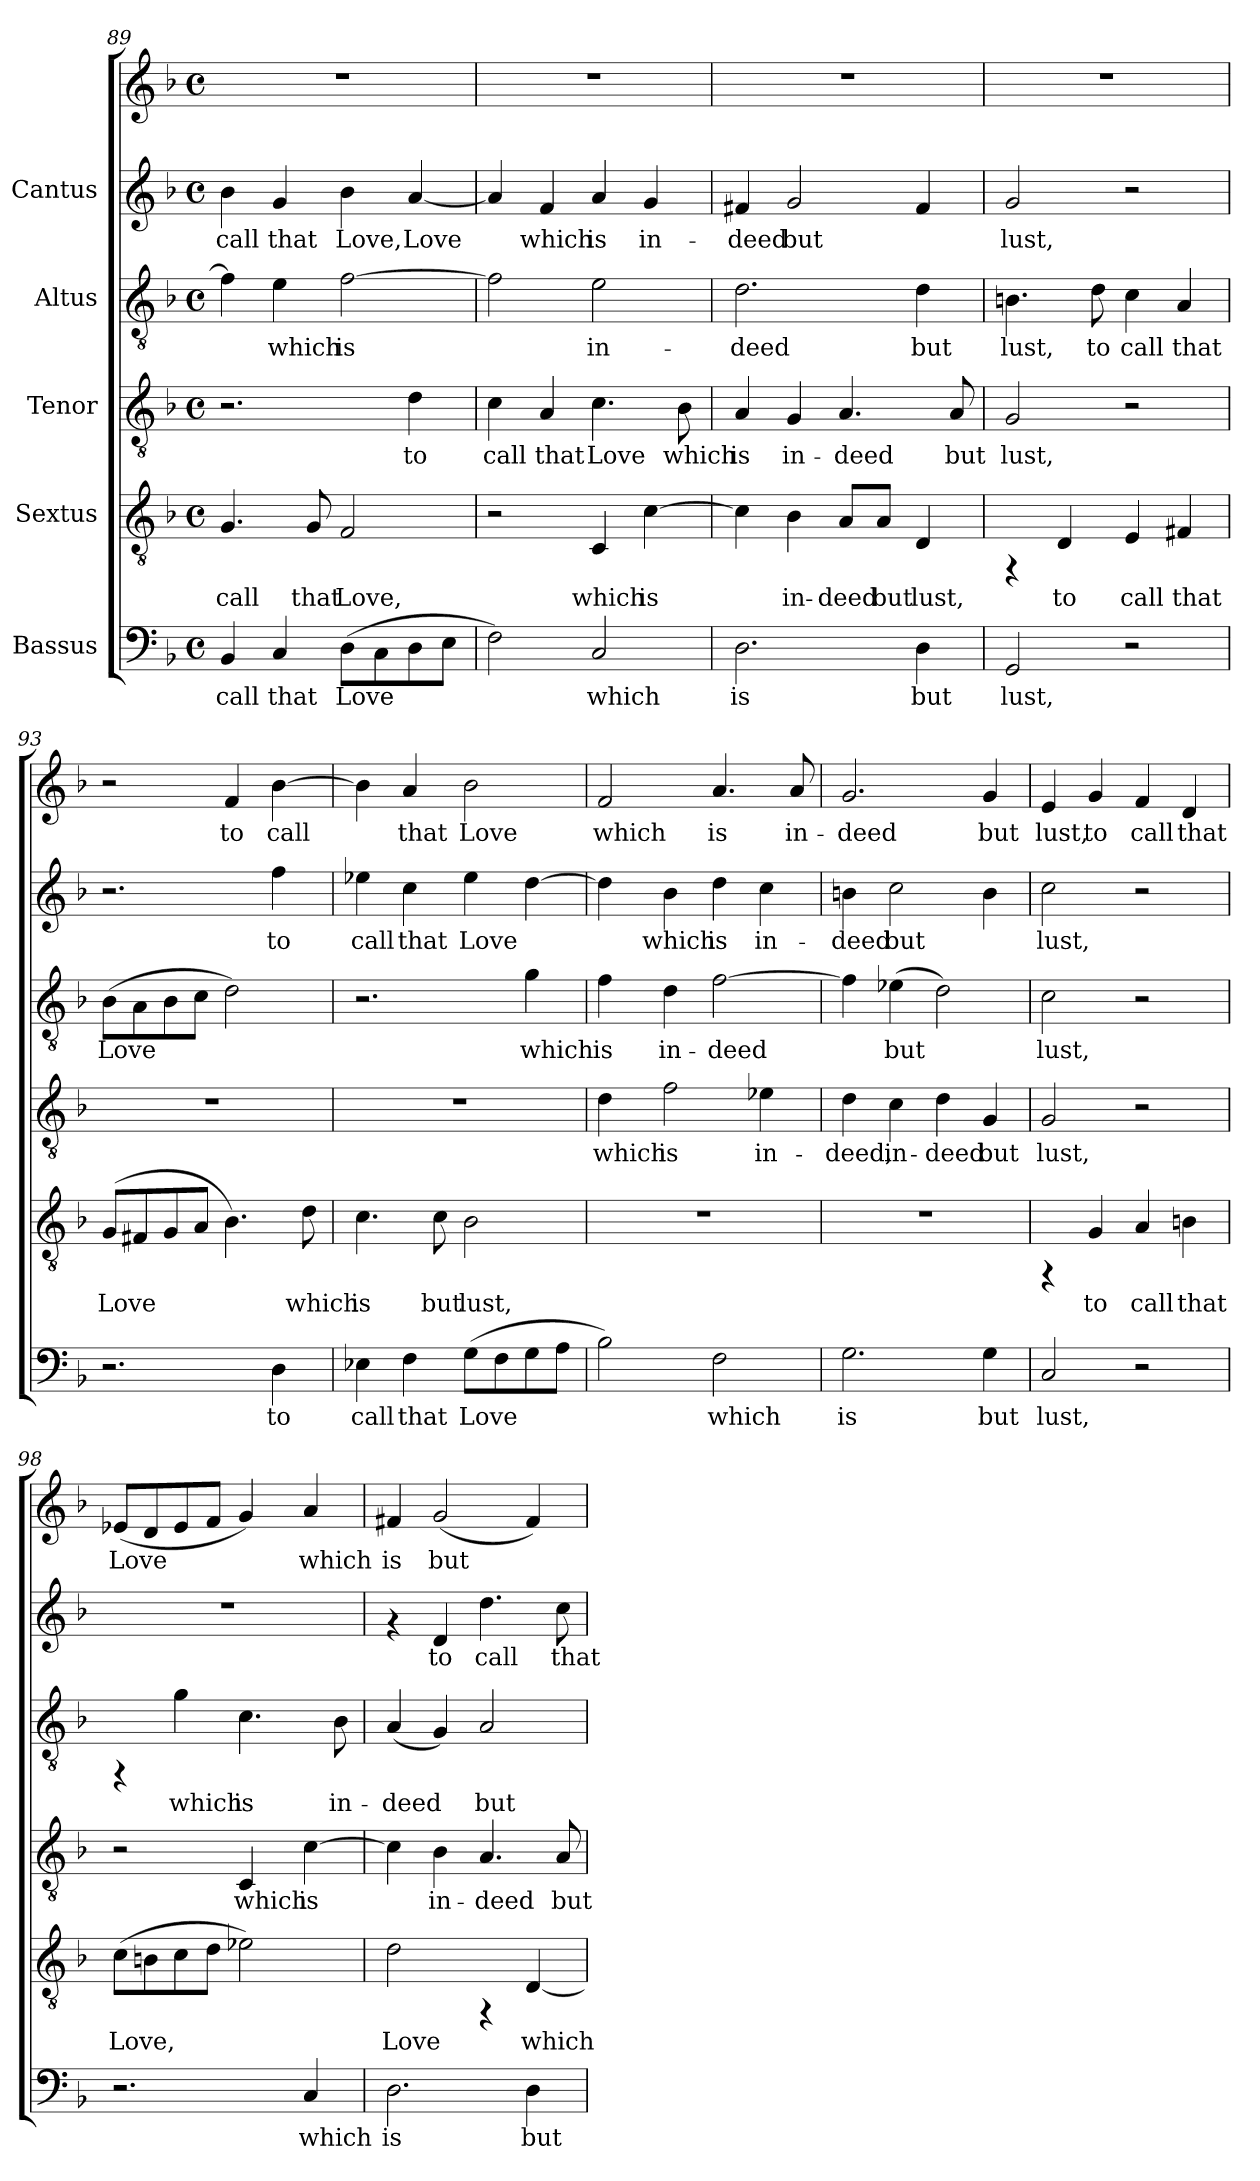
**kern	**text	**kern	**text	**kern	**text	**kern	**text	**kern	**text	**kern	**text
*part5	*part5	*part4	*part4	*part3	*part3	*part2	*part2	*part1	*part1	*part1	*part1
*staff6	*staff6	*staff5	*staff5	*staff4	*staff4	*staff3	*staff3	*staff2	*staff2	*staff1	*staff1
*I"Bassus	*	*I"Sextus	*	*I"Tenor	*	*I"Altus	*	*I"Cantus	*	*	*
!!LO:PB:g=z
*clefF4	*	*clefGv2	*	*clefGv2	*	*clefGv2	*	*clefG2	*	*clefG2	*
*k[b-]	*	*k[b-]	*	*k[b-]	*	*k[b-]	*	*k[b-]	*	*k[b-]	*
*F:	*	*F:	*	*F:	*	*F:	*	*F:	*	*F:	*
*M4/4	*	*M4/4	*	*M4/4	*	*M4/4	*	*M4/4	*	*M4/4	*
*met(c)	*	*met(c)	*	*met(c)	*	*met(c)	*	*met(c)	*	*met(c)	*
=89	=89	=89	=89	=89	=89	=89	=89	=89	=89	=89	=89
!	!LO:LY:b:cj	!	!LO:LY:b:cj	!	!	!	!LO:LY:b:cj	!	!LO:LY:b:cj	!	!
4BB-/	call	4.G/	call	2.r	.	4f\]	.	4b-\	call	1r	.
!	!LO:LY:b:cj	!	!	!	!	!	!LO:LY:b:cj	!	!LO:LY:b:cj	!	!
4C/	that	.	.	.	.	4e\	which	4g/	that	.	.
!	!	!	!LO:LY:b:cj	!	!	!	!	!	!	!	!
.	.	8G/	that	.	.	.	.	.	.	.	.
!	!LO:LY:b:cj	!	!LO:LY:b:cj	!	!	!	!LO:LY:b:cj	!	!LO:LY:b:cj	!	!
(>8D\L	Love	2F/	Love,	.	.	[>2f\	is	4b-\	Love,	.	.
!	!LO:LY:b:cj	!	!	!	!	!	!	!	!	!	!
8C\	.	.	.	.	.	.	.	.	.	.	.
!	!LO:LY:b:cj	!	!	!	!LO:LY:b:cj	!	!	!	!LO:LY:b:cj	!	!
8D\	.	.	.	4d\	to	.	.	[<4a/	Love	.	.
!	!LO:LY:b:cj	!	!	!	!	!	!	!	!	!	!
8E\J	.	.	.	.	.	.	.	.	.	.	.
=90	=90	=90	=90	=90	=90	=90	=90	=90	=90	=90	=90
!	!LO:LY:b:cj	!	!	!	!LO:LY:b:cj	!	!LO:LY:b:cj	!	!LO:LY:b:cj	!	!
2F\)	.	2r	.	4c\	call	2f\]	.	4a/]	.	1r	.
!	!	!	!	!	!LO:LY:b:cj	!	!	!	!LO:LY:b:cj	!	!
.	.	.	.	4A/	that	.	.	4f/	which	.	.
!	!LO:LY:b:cj	!	!LO:LY:b:cj	!	!LO:LY:b:cj	!	!LO:LY:b:cj	!	!LO:LY:b:cj	!	!
2C/	which	4C/	which	4.c\	Love	2e\	in-	4a/	is	.	.
!	!	!	!LO:LY:b:cj	!	!	!	!	!	!LO:LY:b:cj	!	!
.	.	[>4c\	is	.	.	.	.	4g/	in-	.	.
!	!	!	!	!	!LO:LY:b:cj	!	!	!	!	!	!
.	.	.	.	8B-\	which	.	.	.	.	.	.
=91	=91	=91	=91	=91	=91	=91	=91	=91	=91	=91	=91
!	!LO:LY:b:cj	!	!LO:LY:b:cj	!	!LO:LY:b:cj	!	!LO:LY:b:cj	!	!LO:LY:b:cj	!	!
2.D\	is	4c\]	.	4A/	is	2.d\	-deed	4f#X/	-deed	1r	.
!	!	!	!LO:LY:b:cj	!	!LO:LY:b:cj	!	!	!	!LO:LY:b:cj	!	!
.	.	4B-\	in-	4G/	in-	.	.	2g/	but	.	.
!	!	!	!LO:LY:b:cj	!	!LO:LY:b:cj	!	!	!	!	!	!
.	.	8A/L	-deed	4.A/	-deed	.	.	.	.	.	.
!	!	!	!LO:LY:b:cj	!	!	!	!	!	!	!	!
.	.	8A/J	but	.	.	.	.	.	.	.	.
!	!LO:LY:b:cj	!	!LO:LY:b:cj	!	!	!	!LO:LY:b:cj	!	!LO:LY:b:cj	!	!
4D\	but	4D/	lust,	.	.	4d\	but	4f#/	.	.	.
!	!	!	!	!	!LO:LY:b:cj	!	!	!	!	!	!
.	.	.	.	8A/	but	.	.	.	.	.	.
=92	=92	=92	=92	=92	=92	=92	=92	=92	=92	=92	=92
!	!LO:LY:b:cj	!	!	!	!LO:LY:b:cj	!	!LO:LY:b:cj	!	!LO:LY:b:cj	!	!
2GG/	lust,	4rFF	.	2G/	lust,	4.Bn\	lust,	2g/	lust,	1r	.
!	!	!	!LO:LY:b:cj	!	!	!	!	!	!	!	!
.	.	4D/	to	.	.	.	.	.	.	.	.
!	!	!	!	!	!	!	!LO:LY:b:cj	!	!	!	!
.	.	.	.	.	.	8d\	to	.	.	.	.
!	!	!	!LO:LY:b:cj	!	!	!	!LO:LY:b:cj	!	!	!	!
2r	.	4E/	call	2r	.	4c\	call	2r	.	.	.
!	!	!	!LO:LY:b:cj	!	!	!	!LO:LY:b:cj	!	!	!	!
.	.	4F#X/	that	.	.	4A/	that	.	.	.	.
!!LO:LB:g=z
=93	=93	=93	=93	=93	=93	=93	=93	=93	=93	=93	=93
!	!	!	!LO:LY:b:cj	!	!	!	!LO:LY:b:cj	!	!	!	!
2.r	.	(<8G/L	Love	1r	.	(>8B-\L	Love	2.r	.	2r	.
!	!	!	!LO:LY:b:cj	!	!	!	!LO:LY:b:cj	!	!	!	!
.	.	8F#X/	.	.	.	8A\	.	.	.	.	.
!	!	!	!LO:LY:b:cj	!	!	!	!LO:LY:b:cj	!	!	!	!
.	.	8G/	.	.	.	8B-\	.	.	.	.	.
!	!	!	!LO:LY:b:cj	!	!	!	!LO:LY:b:cj	!	!	!	!
.	.	8A/J	.	.	.	8c\J	.	.	.	.	.
!	!	!	!LO:LY:b:cj	!	!	!	!LO:LY:b:cj	!	!	!	!LO:LY:b:cj
.	.	4.B-\)	.	.	.	2d\)	.	.	.	4f/	to
!	!LO:LY:b:cj	!	!	!	!	!	!	!	!LO:LY:b:cj	!	!LO:LY:b:cj
4D\	to	.	.	.	.	.	.	4ff\	to	[>4b-\	call
!	!	!	!LO:LY:b:cj	!	!	!	!	!	!	!	!
.	.	8d\	which	.	.	.	.	.	.	.	.
=94	=94	=94	=94	=94	=94	=94	=94	=94	=94	=94	=94
!	!LO:LY:b:cj	!	!LO:LY:b:cj	!	!	!	!	!	!LO:LY:b:cj	!	!LO:LY:b:cj
4E-X\	call	4.c\	is	1r	.	2.r	.	4ee-X\	call	4b-\]	.
!	!LO:LY:b:cj	!	!	!	!	!	!	!	!LO:LY:b:cj	!	!LO:LY:b:cj
4F\	that	.	.	.	.	.	.	4cc\	that	4a/	that
!	!	!	!LO:LY:b:cj	!	!	!	!	!	!	!	!
.	.	8c\	but	.	.	.	.	.	.	.	.
!	!LO:LY:b:cj	!	!LO:LY:b:cj	!	!	!	!	!	!LO:LY:b:cj	!	!LO:LY:b:cj
(>8G\L	Love	2B-\	lust,	.	.	.	.	4ee-\	Love	2b-\	Love
!	!LO:LY:b:cj	!	!	!	!	!	!	!	!	!	!
8F\	.	.	.	.	.	.	.	.	.	.	.
!	!LO:LY:b:cj	!	!	!	!	!	!LO:LY:b:cj	!	!LO:LY:b:cj	!	!
8G\	.	.	.	.	.	4g\	which	[>4dd\	.	.	.
!	!LO:LY:b:cj	!	!	!	!	!	!	!	!	!	!
8A\J	.	.	.	.	.	.	.	.	.	.	.
=95	=95	=95	=95	=95	=95	=95	=95	=95	=95	=95	=95
!	!LO:LY:b:cj	!	!	!	!LO:LY:b:cj	!	!LO:LY:b:cj	!	!LO:LY:b:cj	!	!LO:LY:b:cj
2B-\)	.	1r	.	4d\	which	4f\	is	4dd\]	-	2f/	which
!	!	!	!	!	!LO:LY:b:cj	!	!LO:LY:b:cj	!	!LO:LY:b:cj	!	!
.	.	.	.	2f\	is	4d\	in-	4b-\	which	.	.
!	!LO:LY:b:cj	!	!	!	!	!	!LO:LY:b:cj	!	!LO:LY:b:cj	!	!LO:LY:b:cj
2F\	which	.	.	.	.	[>2f\	-deed	4dd\	is	4.a/	is
!	!	!	!	!	!LO:LY:b:cj	!	!	!	!LO:LY:b:cj	!	!
.	.	.	.	4e-X\	in-	.	.	4cc\	in-	.	.
!	!	!	!	!	!	!	!	!	!	!	!LO:LY:b:cj
.	.	.	.	.	.	.	.	.	.	8a/	in-
=96	=96	=96	=96	=96	=96	=96	=96	=96	=96	=96	=96
!	!LO:LY:b:cj	!	!	!	!LO:LY:b:cj	!	!LO:LY:b:cj	!	!LO:LY:b:cj	!	!LO:LY:b:cj
2.G\	is	1r	.	4d\	-deed,	4f\]	.	4bn\	deed	2.g/	-deed
!	!	!	!	!	!LO:LY:b:cj	!	!LO:LY:b:cj	!	!LO:LY:b:cj	!	!
.	.	.	.	4c\	in-	(>4e-X\	but	2cc\	but	.	.
!	!	!	!	!	!LO:LY:b:cj	!	!LO:LY:b:cj	!	!	!	!
.	.	.	.	4d\	-deed	2d\)	.	.	.	.	.
!	!LO:LY:b:cj	!	!	!	!LO:LY:b:cj	!	!	!	!LO:LY:b:cj	!	!LO:LY:b:cj
4G\	but	.	.	4G/	but	.	.	4b\	.	4g/	but
!!LO:PB:g=z
=97	=97	=97	=97	=97	=97	=97	=97	=97	=97	=97	=97
!	!LO:LY:b:cj	!	!	!	!LO:LY:b:cj	!	!LO:LY:b:cj	!	!LO:LY:b:cj	!	!LO:LY:b:cj
2C/	lust,	4rFF	.	2G/	lust,	2c\	lust,	2cc\	lust,	4e/	lust,
!	!	!	!LO:LY:b:cj	!	!	!	!	!	!	!	!LO:LY:b:cj
.	.	4G/	to	.	.	.	.	.	.	4g/	to
!	!	!	!LO:LY:b:cj	!	!	!	!	!	!	!	!LO:LY:b:cj
2r	.	4A/	call	2r	.	2r	.	2r	.	4f/	call
!	!	!	!LO:LY:b:cj	!	!	!	!	!	!	!	!LO:LY:b:cj
.	.	4Bn\	that	.	.	.	.	.	.	4d/	that
=98	=98	=98	=98	=98	=98	=98	=98	=98	=98	=98	=98
!	!	!	!LO:LY:b:cj	!	!	!	!	!	!	!	!LO:LY:b:cj
2.r	.	(>8c\L	Love,	2r	.	4rFF	.	1r	.	(<8e-X/L	Love
!	!	!	!LO:LY:b:cj	!	!	!	!	!	!	!	!LO:LY:b:cj
.	.	8Bn\	.	.	.	.	.	.	.	8d/	.
!	!	!	!LO:LY:b:cj	!	!	!	!LO:LY:b:cj	!	!	!	!LO:LY:b:cj
.	.	8c\	.	.	.	4g\	which	.	.	8e-/	.
!	!	!	!LO:LY:b:cj	!	!	!	!	!	!	!	!LO:LY:b:cj
.	.	8d\J	.	.	.	.	.	.	.	8f/J	.
!	!	!	!LO:LY:b:cj	!	!LO:LY:b:cj	!	!LO:LY:b:cj	!	!	!	!LO:LY:b:cj
.	.	2e-X\)	.	4C/	which	4.c\	is	.	.	4g/)	.
!	!LO:LY:b:cj	!	!	!	!LO:LY:b:cj	!	!	!	!	!	!LO:LY:b:cj
4C/	which	.	.	[>4c\	is	.	.	.	.	4a/	which
!	!	!	!	!	!	!	!LO:LY:b:cj	!	!	!	!
.	.	.	.	.	.	8B-\	in-	.	.	.	.
=99	=99	=99	=99	=99	=99	=99	=99	=99	=99	=99	=99
!	!LO:LY:b:cj	!	!LO:LY:b:cj	!	!LO:LY:b:cj	!	!LO:LY:b:cj	!	!	!	!LO:LY:b:cj
2.D\	is	2d\	Love	4c\]	.	(<4A/	-deed	4rf	.	4f#X/	is
!	!	!	!	!	!LO:LY:b:cj	!	!LO:LY:b:cj	!	!LO:LY:b:cj	!	!LO:LY:b:cj
.	.	.	.	4B-\	in-	4G/)	.	4d/	to	(<2g/	but
!	!	!	!	!	!LO:LY:b:cj	!	!LO:LY:b:cj	!	!LO:LY:b:cj	!	!
.	.	4rFF	.	4.A/	-deed	2A/	but	4.dd\	call	.	.
!	!LO:LY:b:cj	!	!LO:LY:b:cj	!	!	!	!	!	!	!	!LO:LY:b:cj
4D\	but	[<4D/	which	.	.	.	.	.	.	4f#/)	.
!	!	!	!	!	!LO:LY:b:cj	!	!	!	!LO:LY:b:cj	!	!
.	.	.	.	8A/	but	.	.	8cc\	that	.	.
=	=	=	=	=	=	=	=	=	=	=	=
*-	*-	*-	*-	*-	*-	*-	*-	*-	*-	*-	*-
